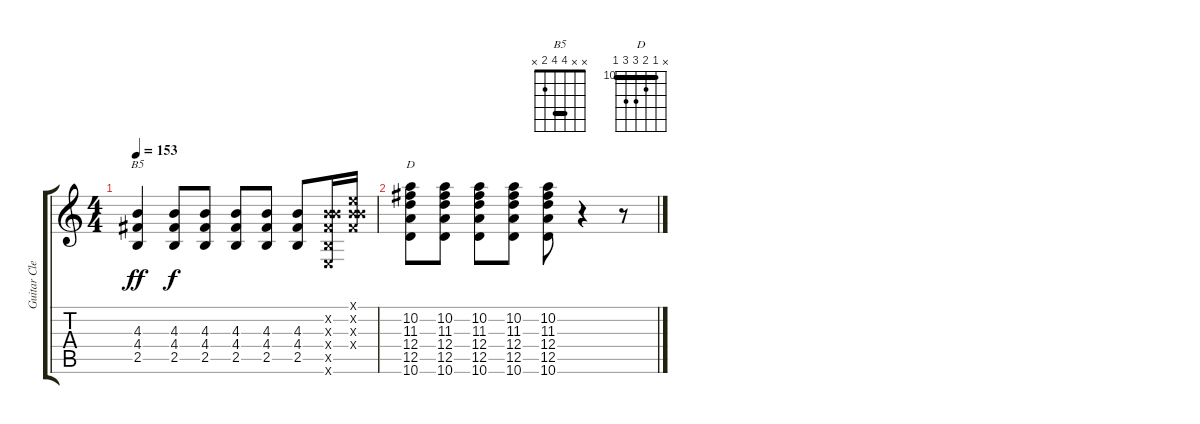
\track ("Guitar Clean/sat" "Guitar Cle") {instrument electricguitarclean}
\staff {score tabs}
\tuning (E4 B3 G3 D3 A2 E2) {hide}
\chord ("B5" x x 4 4 2 x) {barre 4}
\chord ("D" x 10 11 12 12 10) {firstfret 10 barre 10}
\ts (4 4)
\tempo 153
\clef g2
\ks c
(4.3 4.4 2.5).4{ch "B5" dy ff} (4.3 4.4 2.5).8{dy f} (4.3 4.4 2.5).8 (4.3 4.4 2.5).8 (4.3 4.4 2.5).8 (4.3 4.4 2.5).8 (0.2{x} 4.3{x} 4.4{x} 2.5{x} 0.6{x}).16 (0.1{x} 0.2{x} 4.3{x} 4.4{x}).16 |
(10.2 11.3 12.4 12.5 10.6).8{ch "D"} (10.2 11.3 12.4 12.5 10.6).8 (10.2 11.3 12.4 12.5 10.6).8 (10.2 11.3 12.4 12.5 10.6).8 (10.2 11.3 12.4 12.5 10.6).8 r.4 r.8
